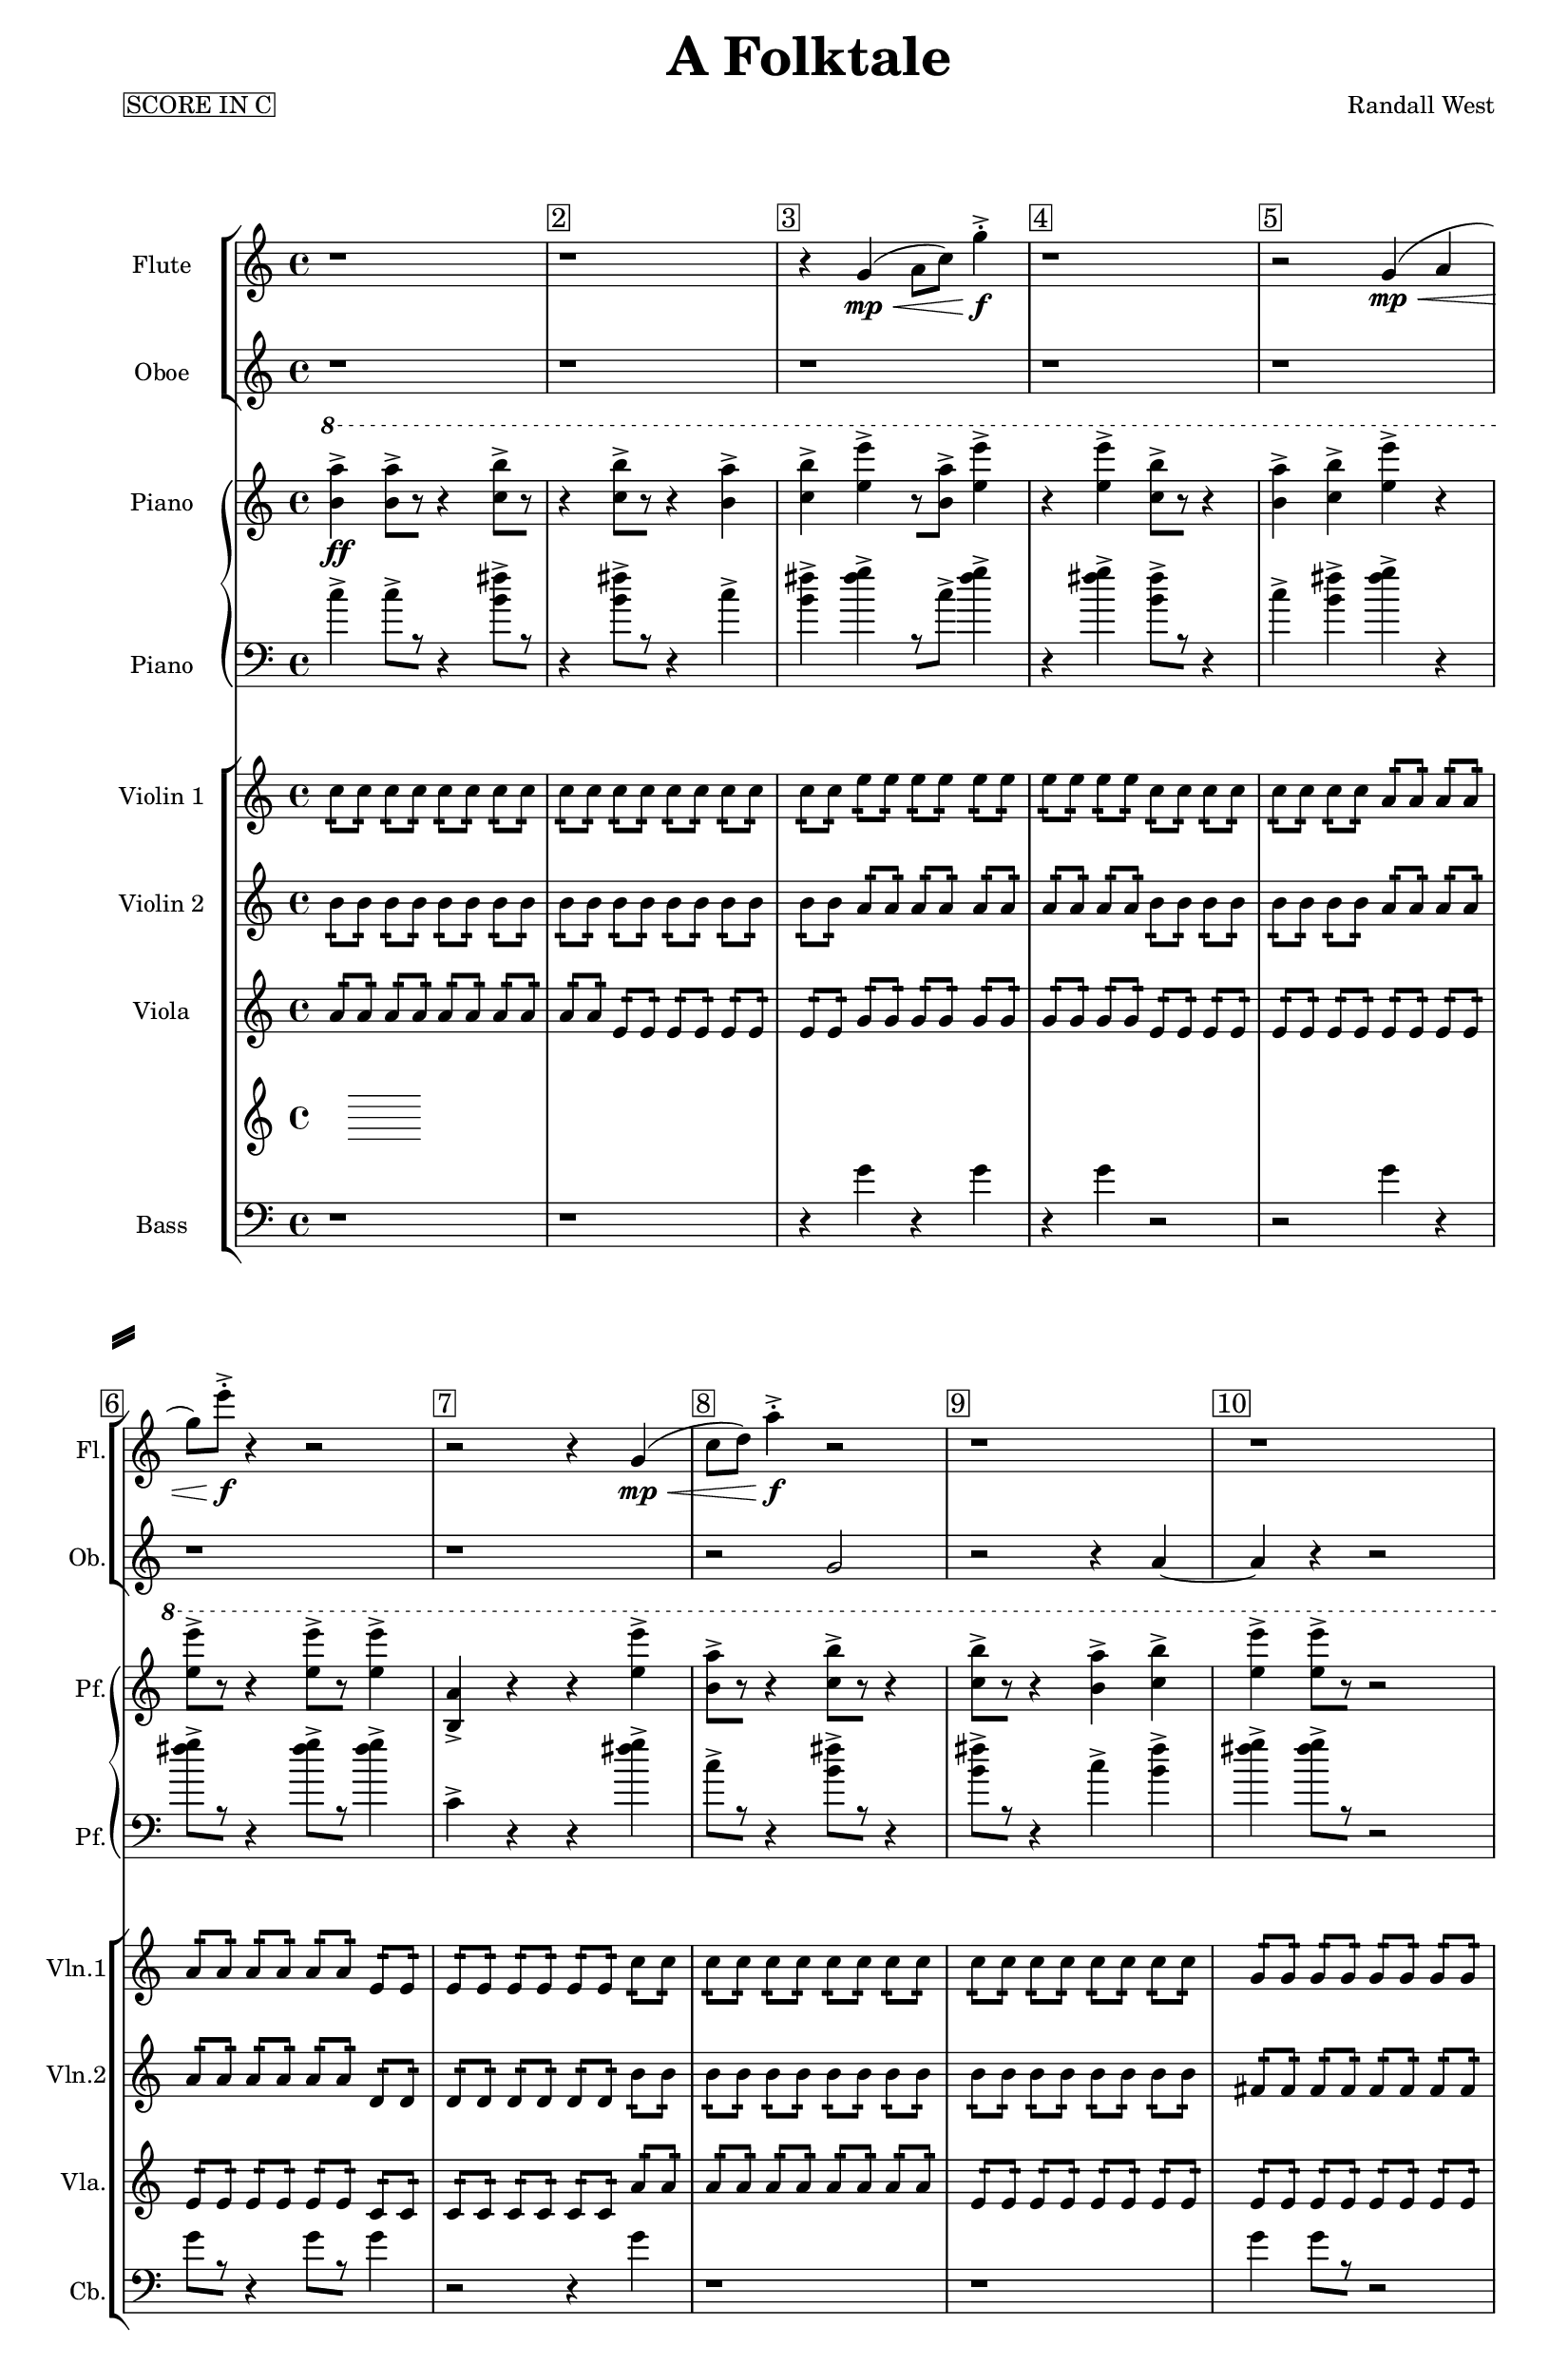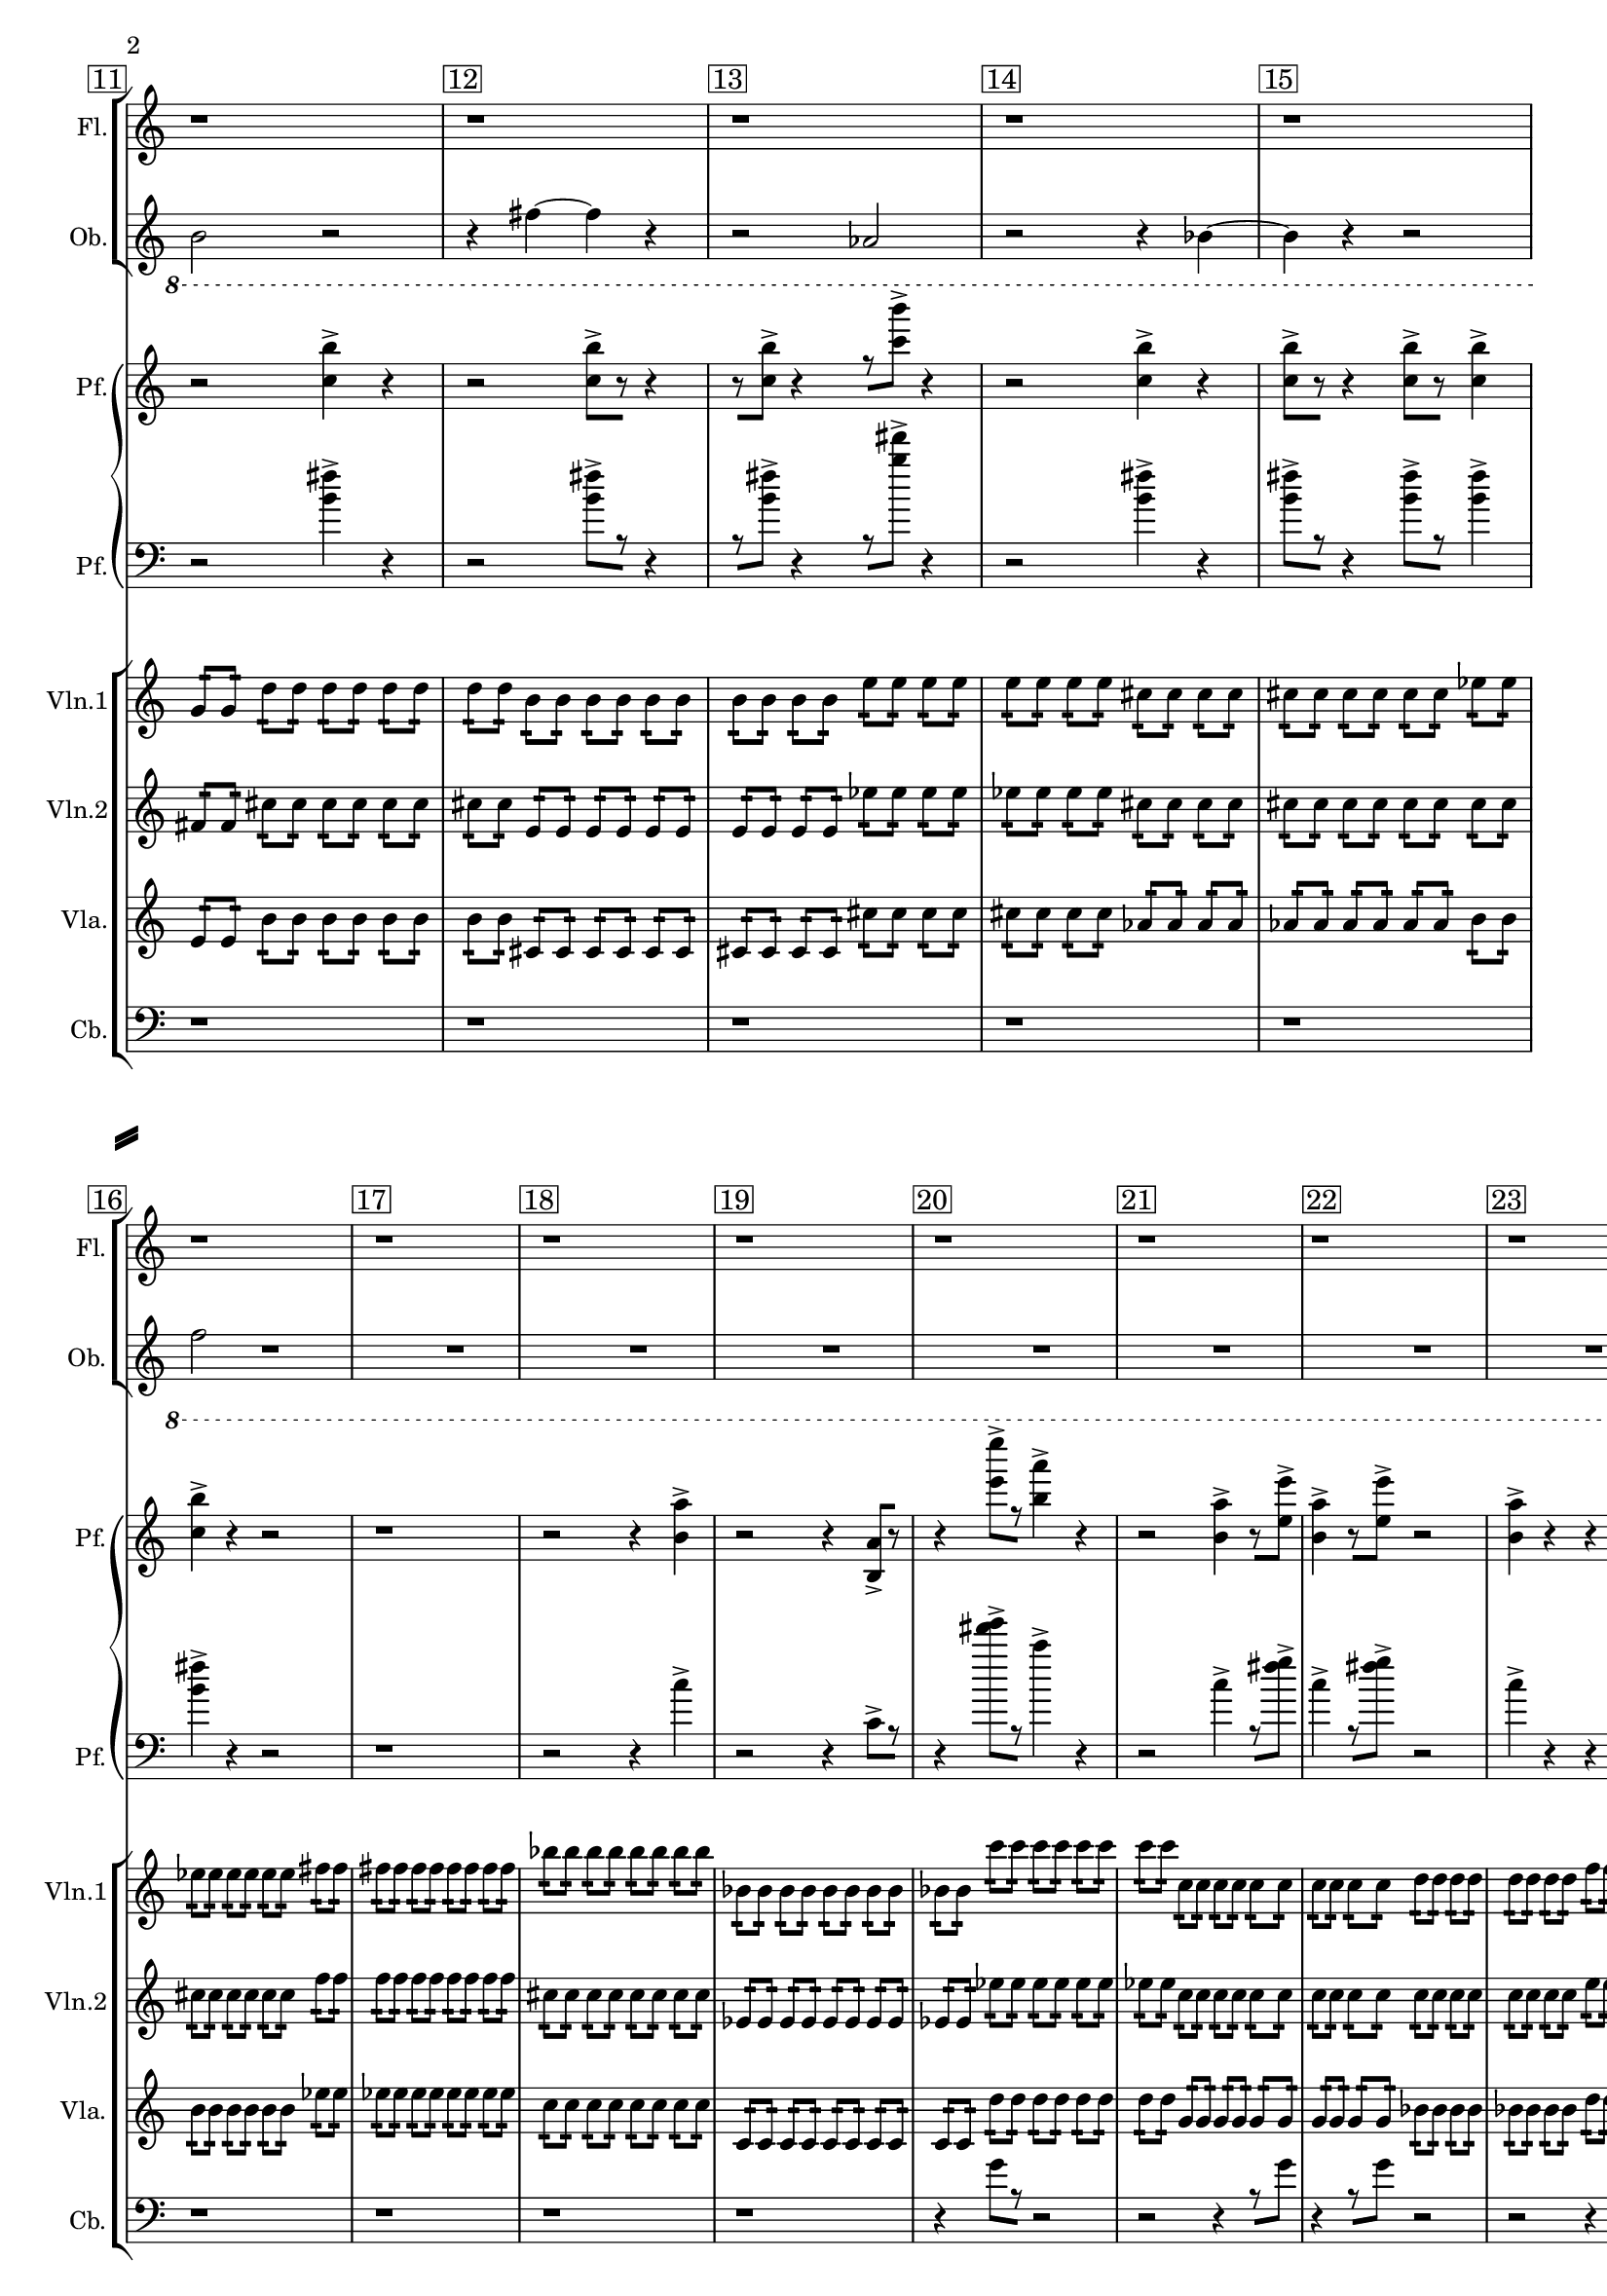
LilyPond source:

\version "2.19.82"
\language "english"

#(set-default-paper-size "tabloid" 'portrait)
#(set-global-staff-size 22)

\header {
    composer = "Randall West"
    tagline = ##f
    poet = \markup { \box "SCORE IN C" } %HACKY WAY TO GET SCORE IN C IN THERE !!!!!!
    title = \markup {
        \column {
            \center-align {
                \fontsize #3 {
                    "A Folktale"
                }
            }
        }
    }
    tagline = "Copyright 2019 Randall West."
}

  % #(set! paper-alist (cons '("10x13" . (cons (* 10 in) (* 13 in))) paper-alist))

  \paper {
    #(set-paper-size "tabloid")
    %#(set-paper-size "letter")
    left-margin = 22\mm
    system-separator-markup = \slashSeparator
    markup-system-spacing = #'(
        (basic-distance . 0)
        (minimum-distance . 0)
        (padding . 8)
        (stretchability . 0)
    )
    system-system-spacing = #'(
        (basic-distance . 12)
        (minimum-distance . 18)
        (padding . 12)
        (stretchability . 20)
    )
}

\layout {
    \set Score.markFormatter = #format-mark-circle-letters 
    \context {        
        \Score
        
        % \remove "Bar_number_engraver"
        \override BarNumber #'break-visibility = #'#(#f #t #t)
        \override BarNumber #'font-size = #1.2
        \override BarNumber  #'stencil = #(make-stencil-boxer 0.1 0.25 ly:text-interface::print)
        
        \override RehearsalMark #'font-size = #6

    }
    \context {
        \Staff 
        % \RemoveEmptyStaves
        \override VerticalAxisGroup #'remove-first = ##t % NOTE: comment this out to show staves on first page
        \override Hairpin #'minimum-length = #6
    }
    \context {
        \RhythmicStaff 
        % \RemoveEmptyStaves
        \override VerticalAxisGroup #'remove-first = ##t % NOTE: comment this out to show staves on first page
        \override Hairpin #'minimum-length = #6
    }
    % \context {
    %     \Dynamics
    %     \consists #Measure_counter_engraver
    %     \override MeasureCounter.direction = #DOWN
    %     \override MeasureCounter.font-encoding = #'latin1
    %     \override MeasureCounter.font-shape = #'italic
    %     % to control the distance of the Dynamics context from the staff:
    %     \override VerticalAxisGroup.nonstaff-relatedstaff-spacing.padding = #3
    %     \override MeasureCounter.font-size = #1.2
    %     % NOTE... below causes an error... why?
    %     % \override MeasureCounter.stencil = #(make-stencil-boxer 0.1 0.25 ly:text-interface::print)
    % }
}


\header {
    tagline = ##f
}

\layout {}

\paper {}

\score {
    \new Score
    <<
        \context StaffGroup = "winds"
        <<
            \context Staff = "flute"
            \with
            {
                \consists Horizontal_bracket_engraver
            }
            {
                {
                    \set Staff.instrumentName = \markup { Flute }
                    \set Staff.shortInstrumentName = \markup { Fl. }
                    r1
                    r1
                    r4
                    g'4
                    \mp
                    \<
                    (
                    a'8
                    [
                    c''8
                    ]
                    )
                    g''4
                    \f
                    -\staccato
                    -\accent
                    r1
                    r2
                    g'4
                    \mp
                    \<
                    (
                    a'4
                    g''8
                    )
                    [
                    e'''8
                    \f
                    -\staccato
                    -\accent
                    ]
                    r4
                    r2
                    r2
                    r4
                    g'4
                    \mp
                    \<
                    (
                    c''8
                    [
                    d''8
                    ]
                    )
                    a''4
                    \f
                    -\staccato
                    -\accent
                    r2
                    r1
                    r1
                    r1
                    r1
                    r1
                    r1
                    r1
                    r1
                    r1
                    r1
                    r1
                    r1
                    r1
                    r1
                    r1
                    r1
                    r2
                    r4
                }
                {
                    r1
                    r1
                    r1
                    r2
                    r8
                    [
                    a'8
                    \mp
                    ~
                    ]
                    \<
                    (
                    a'8
                    [
                    b'8
                    ]
                    a''4
                    b''8
                    [
                    a'''8
                    ]
                    )
                    e''''4
                    \f
                    -\staccato
                    -\accent
                    r4
                    r1
                    r1
                    b'4
                    \mp
                    \<
                    (
                    cs''4
                    b''8
                    )
                    [
                    gs'''8
                    \f
                    -\staccato
                    -\accent
                    ]
                    r4
                    r1
                    r4
                    gf''4
                    \mp
                    \<
                    (
                    gf'''8
                    [
                    af'''8
                    ]
                    )
                    ef''''4
                    \f
                    -\staccato
                    -\accent
                    r1
                    r1
                    r1
                    r1
                    r1
                    r1
                    r1
                    r1
                    r4
                }
            }
            \context Staff = "oboe"
            \with
            {
                \consists Horizontal_bracket_engraver
            }
            {
                {
                    \set Staff.instrumentName = \markup { Oboe }
                    \set Staff.shortInstrumentName = \markup { Ob. }
                    r1
                    r1
                    r1
                    r1
                    r1
                    r1
                    r1
                    r2
                    g'2
                    r2
                    r4
                    a'4
                    ~
                    a'4
                    r4
                    r2
                    b'2
                    r2
                    r4
                    fs''4
                    ~
                    fs''4
                    r4
                    r2
                    af'2
                    r2
                    r4
                    bf'4
                    ~
                    bf'4
                    r4
                    r2
                    f''2
                }
                {
                    r1
                    r1
                    r1
                    r1
                    r1
                    r1
                    r1
                    r1
                    r1
                    r1
                    af'2
                    r2
                    r4
                    bf'4
                    ~
                    bf'4
                    r4
                    r2
                    f''2
                }
            }
        >>
        \context PianoStaff = "piano"
        <<
            \context Staff = "piano1"
            \with
            {
                \consists Horizontal_bracket_engraver
            }
            {
                {
                    \set Staff.instrumentName = \markup { Piano }
                    \set Staff.shortInstrumentName = \markup { Pf. }
                    \ottava #1
                    <b'' a'''>4
                    \ff
                    -\accent
                    <b'' a'''>8
                    -\accent
                    [
                    r8
                    ]
                    r4
                    <c''' b'''>8
                    -\accent
                    [
                    r8
                    ]
                    r4
                    <c''' b'''>8
                    -\accent
                    [
                    r8
                    ]
                    r4
                    <b'' a'''>4
                    -\accent
                    <c''' b'''>4
                    -\accent
                    <e''' e''''>4
                    -\accent
                    r8
                    [
                    <b'' a'''>8
                    -\accent
                    ]
                    <e''' e''''>4
                    -\accent
                    r4
                    <e''' e''''>4
                    -\accent
                    <c''' b'''>8
                    -\accent
                    [
                    r8
                    ]
                    r4
                    <b'' a'''>4
                    -\accent
                    <c''' b'''>4
                    -\accent
                    <e''' e''''>4
                    -\accent
                    r4
                    <e''' e''''>8
                    -\accent
                    [
                    r8
                    ]
                    r4
                    <e''' e''''>8
                    -\accent
                    [
                    r8
                    ]
                    <e''' e''''>4
                    -\accent
                    <b' a''>4
                    -\accent
                    r4
                    r4
                    <e''' e''''>4
                    -\accent
                    <b'' a'''>8
                    -\accent
                    [
                    r8
                    ]
                    r4
                    <c''' b'''>8
                    -\accent
                    [
                    r8
                    ]
                    r4
                    <c''' b'''>8
                    -\accent
                    [
                    r8
                    ]
                    r4
                    <b'' a'''>4
                    -\accent
                    <c''' b'''>4
                    -\accent
                    <e''' e''''>4
                    -\accent
                    <e''' e''''>8
                    -\accent
                    [
                    r8
                    ]
                    r2
                    r2
                    <c''' b'''>4
                    -\accent
                    r4
                    r2
                    <c''' b'''>8
                    -\accent
                    [
                    r8
                    ]
                    r4
                    r8
                    [
                    <c''' b'''>8
                    -\accent
                    ]
                    r4
                    r8
                    [
                    <c'''' b''''>8
                    -\accent
                    ]
                    r4
                    r2
                    <c''' b'''>4
                    -\accent
                    r4
                    <c''' b'''>8
                    -\accent
                    [
                    r8
                    ]
                    r4
                    <c''' b'''>8
                    -\accent
                    [
                    r8
                    ]
                    <c''' b'''>4
                    -\accent
                    <c''' b'''>4
                    -\accent
                    r4
                    r2
                    r1
                    r2
                    r4
                    <b'' a'''>4
                    -\accent
                    r2
                    r4
                    <b' a''>8
                    -\accent
                    [
                    r8
                    ]
                    r4
                    <e'''' e'''''>8
                    -\accent
                    [
                    r8
                    ]
                    <b''' a''''>4
                    -\accent
                    r4
                    r2
                    <b'' a'''>4
                    -\accent
                    r8
                    [
                    <e''' e''''>8
                    -\accent
                    ]
                    <b'' a'''>4
                    -\accent
                    r8
                    [
                    <e''' e''''>8
                    -\accent
                    ]
                    r2
                    <b'' a'''>4
                    -\accent
                    r4
                    r4
                    r8
                    [
                    <e'''' e'''''>8
                    -\accent
                    ]
                    r4
                    r8
                    [
                    <e'''' e'''''>8
                    -\accent
                    ]
                    r4
                    r8
                    [
                    <e'''' e'''''>8
                    -\accent
                    ]
                    r4
                    <b''' a''''>4
                    -\accent
                    <c'''' b''''>4
                    -\accent
                    \ottava #0
                }
                {
                    \ottava #1
                    <b'' a'''>4
                    \ff
                    -\accent
                    <e''' e''''>8
                    -\accent
                    [
                    r8
                    ]
                    r4
                    <e''' e''''>8
                    -\accent
                    [
                    r8
                    ]
                    r1
                    <c''' b'''>4
                    -\accent
                    r4
                    r4
                    r8
                    [
                    <c''' b'''>8
                    -\accent
                    ~
                    ]
                    <c''' b'''>8
                    [
                    r8
                    ]
                    r4
                    r4
                    r8
                    [
                    <c''' b'''>8
                    -\accent
                    ]
                    r4
                    <c''' b'''>8
                    -\accent
                    [
                    r8
                    ]
                    r4
                    r8
                    [
                    <c''' b'''>8
                    -\accent
                    ]
                    r4
                    r8
                    [
                    <c'''' b''''>8
                    -\accent
                    ]
                    r2
                    r1
                    <c''' b'''>4
                    -\accent
                    r4
                    <c''' b'''>8
                    -\accent
                    [
                    r8
                    ]
                    r4
                    <c''' b'''>8
                    -\accent
                    [
                    r8
                    ]
                    <c''' b'''>4
                    -\accent
                    <c''' b'''>4
                    -\accent
                    r4
                    r1
                    r1
                    r4
                    <b'' a'''>4
                    -\accent
                    r2
                    r4
                    <b' a''>8
                    -\accent
                    [
                    r8
                    ]
                    r4
                    <e'''' e'''''>8
                    -\accent
                    [
                    r8
                    ]
                    <b''' a''''>4
                    -\accent
                    r4
                    r2
                    <b'' a'''>4
                    -\accent
                    r8
                    [
                    <e''' e''''>8
                    -\accent
                    ]
                    <b'' a'''>4
                    -\accent
                    r8
                    [
                    <e''' e''''>8
                    -\accent
                    ]
                    r2
                    <b'' a'''>4
                    -\accent
                    r4
                    r4
                    r8
                    [
                    <e'''' e'''''>8
                    -\accent
                    ]
                    r4
                    r8
                    [
                    <e'''' e'''''>8
                    -\accent
                    ]
                    r4
                    r8
                    [
                    <e'''' e'''''>8
                    -\accent
                    ]
                    r4
                    <b''' a''''>4
                    -\accent
                    <c'''' b''''>4
                    -\accent
                    \ottava #0
                }
            }
            \context Staff = "piano2"
            \with
            {
                \consists Horizontal_bracket_engraver
            }
            {
                {
                    \set Staff.instrumentName = \markup { Piano }
                    \set Staff.shortInstrumentName = \markup { Pf. }
                    \clef "bass"
                    <c''>4
                    -\accent
                    <c''>8
                    -\accent
                    [
                    r8
                    ]
                    r4
                    <b' fs''>8
                    -\accent
                    [
                    r8
                    ]
                    r4
                    <b' fs''>8
                    -\accent
                    [
                    r8
                    ]
                    r4
                    <c''>4
                    -\accent
                    <b' fs''>4
                    -\accent
                    <fs'' g''>4
                    -\accent
                    r8
                    [
                    <c''>8
                    -\accent
                    ]
                    <fs'' g''>4
                    -\accent
                    r4
                    <fs'' g''>4
                    -\accent
                    <b' fs''>8
                    -\accent
                    [
                    r8
                    ]
                    r4
                    <c''>4
                    -\accent
                    <b' fs''>4
                    -\accent
                    <fs'' g''>4
                    -\accent
                    r4
                    <fs'' g''>8
                    -\accent
                    [
                    r8
                    ]
                    r4
                    <fs'' g''>8
                    -\accent
                    [
                    r8
                    ]
                    <fs'' g''>4
                    -\accent
                    <c'>4
                    -\accent
                    r4
                    r4
                    <fs'' g''>4
                    -\accent
                    <c''>8
                    -\accent
                    [
                    r8
                    ]
                    r4
                    <b' fs''>8
                    -\accent
                    [
                    r8
                    ]
                    r4
                    <b' fs''>8
                    -\accent
                    [
                    r8
                    ]
                    r4
                    <c''>4
                    -\accent
                    <b' fs''>4
                    -\accent
                    <fs'' g''>4
                    -\accent
                    <fs'' g''>8
                    -\accent
                    [
                    r8
                    ]
                    r2
                    r2
                    <b' fs''>4
                    -\accent
                    r4
                    r2
                    <b' fs''>8
                    -\accent
                    [
                    r8
                    ]
                    r4
                    r8
                    [
                    <b' fs''>8
                    -\accent
                    ]
                    r4
                    r8
                    [
                    <b'' fs'''>8
                    -\accent
                    ]
                    r4
                    r2
                    <b' fs''>4
                    -\accent
                    r4
                    <b' fs''>8
                    -\accent
                    [
                    r8
                    ]
                    r4
                    <b' fs''>8
                    -\accent
                    [
                    r8
                    ]
                    <b' fs''>4
                    -\accent
                    <b' fs''>4
                    -\accent
                    r4
                    r2
                    r1
                    r2
                    r4
                    <c''>4
                    -\accent
                    r2
                    r4
                    <c'>8
                    -\accent
                    [
                    r8
                    ]
                    r4
                    <fs''' g'''>8
                    -\accent
                    [
                    r8
                    ]
                    <c'''>4
                    -\accent
                    r4
                    r2
                    <c''>4
                    -\accent
                    r8
                    [
                    <fs'' g''>8
                    -\accent
                    ]
                    <c''>4
                    -\accent
                    r8
                    [
                    <fs'' g''>8
                    -\accent
                    ]
                    r2
                    <c''>4
                    -\accent
                    r4
                    r4
                    r8
                    [
                    <fs''' g'''>8
                    -\accent
                    ]
                    r4
                    r8
                    [
                    <fs''' g'''>8
                    -\accent
                    ]
                    r4
                    r8
                    [
                    <fs''' g'''>8
                    -\accent
                    ]
                    r4
                    <c'''>4
                    -\accent
                    <b'' fs'''>4
                    -\accent
                }
                {
                    <c''>4
                    -\accent
                    <fs'' g''>8
                    -\accent
                    [
                    r8
                    ]
                    r4
                    <fs'' g''>8
                    -\accent
                    [
                    r8
                    ]
                    r1
                    <b' fs''>4
                    -\accent
                    r4
                    r4
                    r8
                    [
                    <b' fs''>8
                    -\accent
                    ~
                    ]
                    <b' fs''>8
                    [
                    r8
                    ]
                    r4
                    r4
                    r8
                    [
                    <b' fs''>8
                    -\accent
                    ]
                    r4
                    <b' fs''>8
                    -\accent
                    [
                    r8
                    ]
                    r4
                    r8
                    [
                    <b' fs''>8
                    -\accent
                    ]
                    r4
                    r8
                    [
                    <b'' fs'''>8
                    -\accent
                    ]
                    r2
                    r1
                    <b' fs''>4
                    -\accent
                    r4
                    <b' fs''>8
                    -\accent
                    [
                    r8
                    ]
                    r4
                    <b' fs''>8
                    -\accent
                    [
                    r8
                    ]
                    <b' fs''>4
                    -\accent
                    <b' fs''>4
                    -\accent
                    r4
                    r1
                    r1
                    r4
                    <c''>4
                    -\accent
                    r2
                    r4
                    <c'>8
                    -\accent
                    [
                    r8
                    ]
                    r4
                    <fs''' g'''>8
                    -\accent
                    [
                    r8
                    ]
                    <c'''>4
                    -\accent
                    r4
                    r2
                    <c''>4
                    -\accent
                    r8
                    [
                    <fs'' g''>8
                    -\accent
                    ]
                    <c''>4
                    -\accent
                    r8
                    [
                    <fs'' g''>8
                    -\accent
                    ]
                    r2
                    <c''>4
                    -\accent
                    r4
                    r4
                    r8
                    [
                    <fs''' g'''>8
                    -\accent
                    ]
                    r4
                    r8
                    [
                    <fs''' g'''>8
                    -\accent
                    ]
                    r4
                    r8
                    [
                    <fs''' g'''>8
                    -\accent
                    ]
                    r4
                    <c'''>4
                    -\accent
                    <b'' fs'''>4
                    -\accent
                }
            }
        >>
        \context StaffGroup = "strings"
        <<
            \context Staff = "violin1"
            \with
            {
                \consists Horizontal_bracket_engraver
            }
            {
                {
                    \set Staff.instrumentName = \markup { "Violin 1" }
                    \set Staff.shortInstrumentName = \markup { Vln.1 }
                    c''8
                    :16
                    [
                    c''8
                    :16
                    ]
                    c''8
                    :16
                    [
                    c''8
                    :16
                    ]
                    c''8
                    :16
                    [
                    c''8
                    :16
                    ]
                    c''8
                    :16
                    [
                    c''8
                    :16
                    ]
                    c''8
                    :16
                    [
                    c''8
                    :16
                    ]
                    c''8
                    :16
                    [
                    c''8
                    :16
                    ]
                    c''8
                    :16
                    [
                    c''8
                    :16
                    ]
                    c''8
                    :16
                    [
                    c''8
                    :16
                    ]
                    c''8
                    :16
                    [
                    c''8
                    :16
                    ]
                    e''8
                    :16
                    [
                    e''8
                    :16
                    ]
                    e''8
                    :16
                    [
                    e''8
                    :16
                    ]
                    e''8
                    :16
                    [
                    e''8
                    :16
                    ]
                    e''8
                    :16
                    [
                    e''8
                    :16
                    ]
                    e''8
                    :16
                    [
                    e''8
                    :16
                    ]
                    c''8
                    :16
                    [
                    c''8
                    :16
                    ]
                    c''8
                    :16
                    [
                    c''8
                    :16
                    ]
                    c''8
                    :16
                    [
                    c''8
                    :16
                    ]
                    c''8
                    :16
                    [
                    c''8
                    :16
                    ]
                    a'8
                    :16
                    [
                    a'8
                    :16
                    ]
                    a'8
                    :16
                    [
                    a'8
                    :16
                    ]
                    a'8
                    :16
                    [
                    a'8
                    :16
                    ]
                    a'8
                    :16
                    [
                    a'8
                    :16
                    ]
                    a'8
                    :16
                    [
                    a'8
                    :16
                    ]
                    e'8
                    :16
                    [
                    e'8
                    :16
                    ]
                    e'8
                    :16
                    [
                    e'8
                    :16
                    ]
                    e'8
                    :16
                    [
                    e'8
                    :16
                    ]
                    e'8
                    :16
                    [
                    e'8
                    :16
                    ]
                    c''8
                    :16
                    [
                    c''8
                    :16
                    ]
                    c''8
                    :16
                    [
                    c''8
                    :16
                    ]
                    c''8
                    :16
                    [
                    c''8
                    :16
                    ]
                    c''8
                    :16
                    [
                    c''8
                    :16
                    ]
                    c''8
                    :16
                    [
                    c''8
                    :16
                    ]
                    c''8
                    :16
                    [
                    c''8
                    :16
                    ]
                    c''8
                    :16
                    [
                    c''8
                    :16
                    ]
                    c''8
                    :16
                    [
                    c''8
                    :16
                    ]
                    c''8
                    :16
                    [
                    c''8
                    :16
                    ]
                    g'8
                    :16
                    [
                    g'8
                    :16
                    ]
                    g'8
                    :16
                    [
                    g'8
                    :16
                    ]
                    g'8
                    :16
                    [
                    g'8
                    :16
                    ]
                    g'8
                    :16
                    [
                    g'8
                    :16
                    ]
                    g'8
                    :16
                    [
                    g'8
                    :16
                    ]
                    d''8
                    :16
                    [
                    d''8
                    :16
                    ]
                    d''8
                    :16
                    [
                    d''8
                    :16
                    ]
                    d''8
                    :16
                    [
                    d''8
                    :16
                    ]
                    d''8
                    :16
                    [
                    d''8
                    :16
                    ]
                    b'8
                    :16
                    [
                    b'8
                    :16
                    ]
                    b'8
                    :16
                    [
                    b'8
                    :16
                    ]
                    b'8
                    :16
                    [
                    b'8
                    :16
                    ]
                    b'8
                    :16
                    [
                    b'8
                    :16
                    ]
                    b'8
                    :16
                    [
                    b'8
                    :16
                    ]
                    e''8
                    :16
                    [
                    e''8
                    :16
                    ]
                    e''8
                    :16
                    [
                    e''8
                    :16
                    ]
                    e''8
                    :16
                    [
                    e''8
                    :16
                    ]
                    e''8
                    :16
                    [
                    e''8
                    :16
                    ]
                    cs''8
                    :16
                    [
                    cs''8
                    :16
                    ]
                    cs''8
                    :16
                    [
                    cs''8
                    :16
                    ]
                    cs''8
                    :16
                    [
                    cs''8
                    :16
                    ]
                    cs''8
                    :16
                    [
                    cs''8
                    :16
                    ]
                    cs''8
                    :16
                    [
                    cs''8
                    :16
                    ]
                    ef''8
                    :16
                    [
                    ef''8
                    :16
                    ]
                    ef''8
                    :16
                    [
                    ef''8
                    :16
                    ]
                    ef''8
                    :16
                    [
                    ef''8
                    :16
                    ]
                    ef''8
                    :16
                    [
                    ef''8
                    :16
                    ]
                    fs''8
                    :16
                    [
                    fs''8
                    :16
                    ]
                    fs''8
                    :16
                    [
                    fs''8
                    :16
                    ]
                    fs''8
                    :16
                    [
                    fs''8
                    :16
                    ]
                    fs''8
                    :16
                    [
                    fs''8
                    :16
                    ]
                    fs''8
                    :16
                    [
                    fs''8
                    :16
                    ]
                    bf''8
                    :16
                    [
                    bf''8
                    :16
                    ]
                    bf''8
                    :16
                    [
                    bf''8
                    :16
                    ]
                    bf''8
                    :16
                    [
                    bf''8
                    :16
                    ]
                    bf''8
                    :16
                    [
                    bf''8
                    :16
                    ]
                    bf'8
                    :16
                    [
                    bf'8
                    :16
                    ]
                    bf'8
                    :16
                    [
                    bf'8
                    :16
                    ]
                    bf'8
                    :16
                    [
                    bf'8
                    :16
                    ]
                    bf'8
                    :16
                    [
                    bf'8
                    :16
                    ]
                    bf'8
                    :16
                    [
                    bf'8
                    :16
                    ]
                    c'''8
                    :16
                    [
                    c'''8
                    :16
                    ]
                    c'''8
                    :16
                    [
                    c'''8
                    :16
                    ]
                    c'''8
                    :16
                    [
                    c'''8
                    :16
                    ]
                    c'''8
                    :16
                    [
                    c'''8
                    :16
                    ]
                    c''8
                    :16
                    [
                    c''8
                    :16
                    ]
                    c''8
                    :16
                    [
                    c''8
                    :16
                    ]
                    c''8
                    :16
                    [
                    c''8
                    :16
                    ]
                    c''8
                    :16
                    [
                    c''8
                    :16
                    ]
                    c''8
                    :16
                    [
                    c''8
                    :16
                    ]
                    d''8
                    :16
                    [
                    d''8
                    :16
                    ]
                    d''8
                    :16
                    [
                    d''8
                    :16
                    ]
                    d''8
                    :16
                    [
                    d''8
                    :16
                    ]
                    d''8
                    :16
                    [
                    d''8
                    :16
                    ]
                    f''8
                    :16
                    [
                    f''8
                    :16
                    ]
                    f''8
                    :16
                    [
                    f''8
                    :16
                    ]
                    f''8
                    :16
                    [
                    f''8
                    :16
                    ]
                    f''8
                    :16
                    [
                    f''8
                    :16
                    ]
                    f''8
                    :16
                    [
                    f''8
                    :16
                    ]
                    c'''8
                    :16
                    [
                    c'''8
                    :16
                    ]
                    c'''8
                    :16
                    [
                    c'''8
                    :16
                    ]
                    c'''8
                    :16
                    [
                    c'''8
                    :16
                    ]
                    c'''8
                    :16
                    [
                    c'''8
                    :16
                    ]
                }
                {
                    g'8
                    :16
                    [
                    g'8
                    :16
                    ]
                    g'8
                    :16
                    [
                    g'8
                    :16
                    ]
                    g'8
                    :16
                    [
                    g'8
                    :16
                    ]
                    g'8
                    :16
                    [
                    g'8
                    :16
                    ]
                    g'8
                    :16
                    [
                    g'8
                    :16
                    ]
                    g'8
                    :16
                    [
                    g'8
                    :16
                    ]
                    g'8
                    :16
                    [
                    g'8
                    :16
                    ]
                    d''8
                    :16
                    [
                    d''8
                    :16
                    ]
                    d''8
                    :16
                    [
                    d''8
                    :16
                    ]
                    d''8
                    :16
                    [
                    d''8
                    :16
                    ]
                    d''8
                    :16
                    [
                    d''8
                    :16
                    ]
                    d''8
                    :16
                    [
                    d''8
                    :16
                    ]
                    d''8
                    :16
                    [
                    d''8
                    :16
                    ]
                    d''8
                    :16
                    [
                    d''8
                    :16
                    ]
                    d''8
                    :16
                    [
                    b'8
                    :16
                    ]
                    b'8
                    :16
                    [
                    b'8
                    :16
                    ]
                    b'8
                    :16
                    [
                    b'8
                    :16
                    ]
                    b'8
                    :16
                    [
                    b'8
                    :16
                    ]
                    b'8
                    :16
                    [
                    b'8
                    :16
                    ]
                    b'8
                    :16
                    [
                    b'8
                    :16
                    ]
                    b'8
                    :16
                    [
                    b'8
                    :16
                    ]
                    e''8
                    :16
                    [
                    e''8
                    :16
                    ]
                    e''8
                    :16
                    [
                    e''8
                    :16
                    ]
                    e''8
                    :16
                    [
                    e''8
                    :16
                    ]
                    e''8
                    :16
                    [
                    e''8
                    :16
                    ]
                    e''8
                    :16
                    [
                    e''8
                    :16
                    ]
                    e''8
                    :16
                    [
                    e''8
                    :16
                    ]
                    e''8
                    :16
                    [
                    e''8
                    :16
                    ]
                    cs''8
                    :16
                    [
                    cs''8
                    :16
                    ]
                    cs''8
                    :16
                    [
                    cs''8
                    :16
                    ]
                    cs''8
                    :16
                    [
                    cs''8
                    :16
                    ]
                    cs''8
                    :16
                    [
                    cs''8
                    :16
                    ]
                    cs''8
                    :16
                    [
                    cs''8
                    :16
                    ]
                    ef''8
                    :16
                    [
                    ef''8
                    :16
                    ]
                    ef''8
                    :16
                    [
                    ef''8
                    :16
                    ]
                    ef''8
                    :16
                    [
                    ef''8
                    :16
                    ]
                    ef''8
                    :16
                    [
                    ef''8
                    :16
                    ]
                    fs''8
                    :16
                    [
                    fs''8
                    :16
                    ]
                    fs''8
                    :16
                    [
                    fs''8
                    :16
                    ]
                    fs''8
                    :16
                    [
                    fs''8
                    :16
                    ]
                    fs''8
                    :16
                    [
                    fs''8
                    :16
                    ]
                    fs''8
                    :16
                    [
                    fs''8
                    :16
                    ]
                    bf''8
                    :16
                    [
                    bf''8
                    :16
                    ]
                    bf''8
                    :16
                    [
                    bf''8
                    :16
                    ]
                    bf''8
                    :16
                    [
                    bf''8
                    :16
                    ]
                    bf''8
                    :16
                    [
                    bf''8
                    :16
                    ]
                    bf'8
                    :16
                    [
                    bf'8
                    :16
                    ]
                    bf'8
                    :16
                    [
                    bf'8
                    :16
                    ]
                    bf'8
                    :16
                    [
                    bf'8
                    :16
                    ]
                    bf'8
                    :16
                    [
                    bf'8
                    :16
                    ]
                    bf'8
                    :16
                    [
                    bf'8
                    :16
                    ]
                    c'''8
                    :16
                    [
                    c'''8
                    :16
                    ]
                    c'''8
                    :16
                    [
                    c'''8
                    :16
                    ]
                    c'''8
                    :16
                    [
                    c'''8
                    :16
                    ]
                    c'''8
                    :16
                    [
                    c'''8
                    :16
                    ]
                    c''8
                    :16
                    [
                    c''8
                    :16
                    ]
                    c''8
                    :16
                    [
                    c''8
                    :16
                    ]
                    c''8
                    :16
                    [
                    c''8
                    :16
                    ]
                    c''8
                    :16
                    [
                    c''8
                    :16
                    ]
                    c''8
                    :16
                    [
                    c''8
                    :16
                    ]
                    d''8
                    :16
                    [
                    d''8
                    :16
                    ]
                    d''8
                    :16
                    [
                    d''8
                    :16
                    ]
                    d''8
                    :16
                    [
                    d''8
                    :16
                    ]
                    d''8
                    :16
                    [
                    d''8
                    :16
                    ]
                    f''8
                    :16
                    [
                    f''8
                    :16
                    ]
                    f''8
                    :16
                    [
                    f''8
                    :16
                    ]
                    f''8
                    :16
                    [
                    f''8
                    :16
                    ]
                    f''8
                    :16
                    [
                    f''8
                    :16
                    ]
                    f''8
                    :16
                    [
                    f''8
                    :16
                    ]
                    c'''8
                    :16
                    [
                    c'''8
                    :16
                    ]
                    c'''8
                    :16
                    [
                    c'''8
                    :16
                    ]
                    c'''8
                    :16
                    [
                    c'''8
                    :16
                    ]
                    c'''8
                    :16
                    [
                    c'''8
                    :16
                    ]
                }
            }
            \context Staff = "violin2"
            \with
            {
                \consists Horizontal_bracket_engraver
            }
            {
                {
                    \set Staff.instrumentName = \markup { "Violin 2" }
                    \set Staff.shortInstrumentName = \markup { Vln.2 }
                    b'8
                    :16
                    [
                    b'8
                    :16
                    ]
                    b'8
                    :16
                    [
                    b'8
                    :16
                    ]
                    b'8
                    :16
                    [
                    b'8
                    :16
                    ]
                    b'8
                    :16
                    [
                    b'8
                    :16
                    ]
                    b'8
                    :16
                    [
                    b'8
                    :16
                    ]
                    b'8
                    :16
                    [
                    b'8
                    :16
                    ]
                    b'8
                    :16
                    [
                    b'8
                    :16
                    ]
                    b'8
                    :16
                    [
                    b'8
                    :16
                    ]
                    b'8
                    :16
                    [
                    b'8
                    :16
                    ]
                    a'8
                    :16
                    [
                    a'8
                    :16
                    ]
                    a'8
                    :16
                    [
                    a'8
                    :16
                    ]
                    a'8
                    :16
                    [
                    a'8
                    :16
                    ]
                    a'8
                    :16
                    [
                    a'8
                    :16
                    ]
                    a'8
                    :16
                    [
                    a'8
                    :16
                    ]
                    b'8
                    :16
                    [
                    b'8
                    :16
                    ]
                    b'8
                    :16
                    [
                    b'8
                    :16
                    ]
                    b'8
                    :16
                    [
                    b'8
                    :16
                    ]
                    b'8
                    :16
                    [
                    b'8
                    :16
                    ]
                    a'8
                    :16
                    [
                    a'8
                    :16
                    ]
                    a'8
                    :16
                    [
                    a'8
                    :16
                    ]
                    a'8
                    :16
                    [
                    a'8
                    :16
                    ]
                    a'8
                    :16
                    [
                    a'8
                    :16
                    ]
                    a'8
                    :16
                    [
                    a'8
                    :16
                    ]
                    d'8
                    :16
                    [
                    d'8
                    :16
                    ]
                    d'8
                    :16
                    [
                    d'8
                    :16
                    ]
                    d'8
                    :16
                    [
                    d'8
                    :16
                    ]
                    d'8
                    :16
                    [
                    d'8
                    :16
                    ]
                    b'8
                    :16
                    [
                    b'8
                    :16
                    ]
                    b'8
                    :16
                    [
                    b'8
                    :16
                    ]
                    b'8
                    :16
                    [
                    b'8
                    :16
                    ]
                    b'8
                    :16
                    [
                    b'8
                    :16
                    ]
                    b'8
                    :16
                    [
                    b'8
                    :16
                    ]
                    b'8
                    :16
                    [
                    b'8
                    :16
                    ]
                    b'8
                    :16
                    [
                    b'8
                    :16
                    ]
                    b'8
                    :16
                    [
                    b'8
                    :16
                    ]
                    b'8
                    :16
                    [
                    b'8
                    :16
                    ]
                    fs'8
                    :16
                    [
                    fs'8
                    :16
                    ]
                    fs'8
                    :16
                    [
                    fs'8
                    :16
                    ]
                    fs'8
                    :16
                    [
                    fs'8
                    :16
                    ]
                    fs'8
                    :16
                    [
                    fs'8
                    :16
                    ]
                    fs'8
                    :16
                    [
                    fs'8
                    :16
                    ]
                    cs''8
                    :16
                    [
                    cs''8
                    :16
                    ]
                    cs''8
                    :16
                    [
                    cs''8
                    :16
                    ]
                    cs''8
                    :16
                    [
                    cs''8
                    :16
                    ]
                    cs''8
                    :16
                    [
                    cs''8
                    :16
                    ]
                    e'8
                    :16
                    [
                    e'8
                    :16
                    ]
                    e'8
                    :16
                    [
                    e'8
                    :16
                    ]
                    e'8
                    :16
                    [
                    e'8
                    :16
                    ]
                    e'8
                    :16
                    [
                    e'8
                    :16
                    ]
                    e'8
                    :16
                    [
                    e'8
                    :16
                    ]
                    ef''8
                    :16
                    [
                    ef''8
                    :16
                    ]
                    ef''8
                    :16
                    [
                    ef''8
                    :16
                    ]
                    ef''8
                    :16
                    [
                    ef''8
                    :16
                    ]
                    ef''8
                    :16
                    [
                    ef''8
                    :16
                    ]
                    cs''8
                    :16
                    [
                    cs''8
                    :16
                    ]
                    cs''8
                    :16
                    [
                    cs''8
                    :16
                    ]
                    cs''8
                    :16
                    [
                    cs''8
                    :16
                    ]
                    cs''8
                    :16
                    [
                    cs''8
                    :16
                    ]
                    cs''8
                    :16
                    [
                    cs''8
                    :16
                    ]
                    cs''8
                    :16
                    [
                    cs''8
                    :16
                    ]
                    cs''8
                    :16
                    [
                    cs''8
                    :16
                    ]
                    cs''8
                    :16
                    [
                    cs''8
                    :16
                    ]
                    cs''8
                    :16
                    [
                    cs''8
                    :16
                    ]
                    f''8
                    :16
                    [
                    f''8
                    :16
                    ]
                    f''8
                    :16
                    [
                    f''8
                    :16
                    ]
                    f''8
                    :16
                    [
                    f''8
                    :16
                    ]
                    f''8
                    :16
                    [
                    f''8
                    :16
                    ]
                    f''8
                    :16
                    [
                    f''8
                    :16
                    ]
                    cs''8
                    :16
                    [
                    cs''8
                    :16
                    ]
                    cs''8
                    :16
                    [
                    cs''8
                    :16
                    ]
                    cs''8
                    :16
                    [
                    cs''8
                    :16
                    ]
                    cs''8
                    :16
                    [
                    cs''8
                    :16
                    ]
                    ef'8
                    :16
                    [
                    ef'8
                    :16
                    ]
                    ef'8
                    :16
                    [
                    ef'8
                    :16
                    ]
                    ef'8
                    :16
                    [
                    ef'8
                    :16
                    ]
                    ef'8
                    :16
                    [
                    ef'8
                    :16
                    ]
                    ef'8
                    :16
                    [
                    ef'8
                    :16
                    ]
                    ef''8
                    :16
                    [
                    ef''8
                    :16
                    ]
                    ef''8
                    :16
                    [
                    ef''8
                    :16
                    ]
                    ef''8
                    :16
                    [
                    ef''8
                    :16
                    ]
                    ef''8
                    :16
                    [
                    ef''8
                    :16
                    ]
                    c''8
                    :16
                    [
                    c''8
                    :16
                    ]
                    c''8
                    :16
                    [
                    c''8
                    :16
                    ]
                    c''8
                    :16
                    [
                    c''8
                    :16
                    ]
                    c''8
                    :16
                    [
                    c''8
                    :16
                    ]
                    c''8
                    :16
                    [
                    c''8
                    :16
                    ]
                    c''8
                    :16
                    [
                    c''8
                    :16
                    ]
                    c''8
                    :16
                    [
                    c''8
                    :16
                    ]
                    c''8
                    :16
                    [
                    c''8
                    :16
                    ]
                    c''8
                    :16
                    [
                    c''8
                    :16
                    ]
                    e''8
                    :16
                    [
                    e''8
                    :16
                    ]
                    e''8
                    :16
                    [
                    e''8
                    :16
                    ]
                    e''8
                    :16
                    [
                    e''8
                    :16
                    ]
                    e''8
                    :16
                    [
                    e''8
                    :16
                    ]
                    e''8
                    :16
                    [
                    e''8
                    :16
                    ]
                    b''8
                    :16
                    [
                    b''8
                    :16
                    ]
                    b''8
                    :16
                    [
                    b''8
                    :16
                    ]
                    b''8
                    :16
                    [
                    b''8
                    :16
                    ]
                    b''8
                    :16
                    [
                    b''8
                    :16
                    ]
                }
                {
                    g'8
                    :16
                    [
                    g'8
                    :16
                    ]
                    g'8
                    :16
                    [
                    g'8
                    :16
                    ]
                    g'8
                    :16
                    [
                    g'8
                    :16
                    ]
                    g'8
                    :16
                    [
                    g'8
                    :16
                    ]
                    g'8
                    :16
                    [
                    g'8
                    :16
                    ]
                    g'8
                    :16
                    [
                    g'8
                    :16
                    ]
                    g'8
                    :16
                    [
                    g'8
                    :16
                    ]
                    cs''8
                    :16
                    [
                    cs''8
                    :16
                    ]
                    cs''8
                    :16
                    [
                    cs''8
                    :16
                    ]
                    cs''8
                    :16
                    [
                    cs''8
                    :16
                    ]
                    cs''8
                    :16
                    [
                    cs''8
                    :16
                    ]
                    cs''8
                    :16
                    [
                    cs''8
                    :16
                    ]
                    cs''8
                    :16
                    [
                    cs''8
                    :16
                    ]
                    cs''8
                    :16
                    [
                    cs''8
                    :16
                    ]
                    cs''8
                    :16
                    [
                    b'8
                    :16
                    ]
                    b'8
                    :16
                    [
                    b'8
                    :16
                    ]
                    b'8
                    :16
                    [
                    b'8
                    :16
                    ]
                    b'8
                    :16
                    [
                    b'8
                    :16
                    ]
                    b'8
                    :16
                    [
                    b'8
                    :16
                    ]
                    b'8
                    :16
                    [
                    b'8
                    :16
                    ]
                    b'8
                    :16
                    [
                    b'8
                    :16
                    ]
                    ef''8
                    :16
                    [
                    ef''8
                    :16
                    ]
                    ef''8
                    :16
                    [
                    ef''8
                    :16
                    ]
                    ef''8
                    :16
                    [
                    ef''8
                    :16
                    ]
                    ef''8
                    :16
                    [
                    ef''8
                    :16
                    ]
                    ef''8
                    :16
                    [
                    ef''8
                    :16
                    ]
                    ef''8
                    :16
                    [
                    ef''8
                    :16
                    ]
                    ef''8
                    :16
                    [
                    ef''8
                    :16
                    ]
                    cs''8
                    :16
                    [
                    cs''8
                    :16
                    ]
                    cs''8
                    :16
                    [
                    cs''8
                    :16
                    ]
                    cs''8
                    :16
                    [
                    cs''8
                    :16
                    ]
                    cs''8
                    :16
                    [
                    cs''8
                    :16
                    ]
                    cs''8
                    :16
                    [
                    cs''8
                    :16
                    ]
                    cs''8
                    :16
                    [
                    cs''8
                    :16
                    ]
                    cs''8
                    :16
                    [
                    cs''8
                    :16
                    ]
                    cs''8
                    :16
                    [
                    cs''8
                    :16
                    ]
                    cs''8
                    :16
                    [
                    cs''8
                    :16
                    ]
                    f''8
                    :16
                    [
                    f''8
                    :16
                    ]
                    f''8
                    :16
                    [
                    f''8
                    :16
                    ]
                    f''8
                    :16
                    [
                    f''8
                    :16
                    ]
                    f''8
                    :16
                    [
                    f''8
                    :16
                    ]
                    f''8
                    :16
                    [
                    f''8
                    :16
                    ]
                    cs''8
                    :16
                    [
                    cs''8
                    :16
                    ]
                    cs''8
                    :16
                    [
                    cs''8
                    :16
                    ]
                    cs''8
                    :16
                    [
                    cs''8
                    :16
                    ]
                    cs''8
                    :16
                    [
                    cs''8
                    :16
                    ]
                    ef'8
                    :16
                    [
                    ef'8
                    :16
                    ]
                    ef'8
                    :16
                    [
                    ef'8
                    :16
                    ]
                    ef'8
                    :16
                    [
                    ef'8
                    :16
                    ]
                    ef'8
                    :16
                    [
                    ef'8
                    :16
                    ]
                    ef'8
                    :16
                    [
                    ef'8
                    :16
                    ]
                    ef''8
                    :16
                    [
                    ef''8
                    :16
                    ]
                    ef''8
                    :16
                    [
                    ef''8
                    :16
                    ]
                    ef''8
                    :16
                    [
                    ef''8
                    :16
                    ]
                    ef''8
                    :16
                    [
                    ef''8
                    :16
                    ]
                    c''8
                    :16
                    [
                    c''8
                    :16
                    ]
                    c''8
                    :16
                    [
                    c''8
                    :16
                    ]
                    c''8
                    :16
                    [
                    c''8
                    :16
                    ]
                    c''8
                    :16
                    [
                    c''8
                    :16
                    ]
                    c''8
                    :16
                    [
                    c''8
                    :16
                    ]
                    c''8
                    :16
                    [
                    c''8
                    :16
                    ]
                    c''8
                    :16
                    [
                    c''8
                    :16
                    ]
                    c''8
                    :16
                    [
                    c''8
                    :16
                    ]
                    c''8
                    :16
                    [
                    c''8
                    :16
                    ]
                    e''8
                    :16
                    [
                    e''8
                    :16
                    ]
                    e''8
                    :16
                    [
                    e''8
                    :16
                    ]
                    e''8
                    :16
                    [
                    e''8
                    :16
                    ]
                    e''8
                    :16
                    [
                    e''8
                    :16
                    ]
                    e''8
                    :16
                    [
                    e''8
                    :16
                    ]
                    b''8
                    :16
                    [
                    b''8
                    :16
                    ]
                    b''8
                    :16
                    [
                    b''8
                    :16
                    ]
                    b''8
                    :16
                    [
                    b''8
                    :16
                    ]
                    b''8
                    :16
                    [
                    b''8
                    :16
                    ]
                }
            }
            \context Staff = "viola"
            \with
            {
                \consists Horizontal_bracket_engraver
            }
            {
                {
                    \set Staff.instrumentName = \markup { Viola }
                    \set Staff.shortInstrumentName = \markup { Vla. }
                    a'8
                    :16
                    [
                    a'8
                    :16
                    ]
                    a'8
                    :16
                    [
                    a'8
                    :16
                    ]
                    a'8
                    :16
                    [
                    a'8
                    :16
                    ]
                    a'8
                    :16
                    [
                    a'8
                    :16
                    ]
                    a'8
                    :16
                    [
                    a'8
                    :16
                    ]
                    e'8
                    :16
                    [
                    e'8
                    :16
                    ]
                    e'8
                    :16
                    [
                    e'8
                    :16
                    ]
                    e'8
                    :16
                    [
                    e'8
                    :16
                    ]
                    e'8
                    :16
                    [
                    e'8
                    :16
                    ]
                    g'8
                    :16
                    [
                    g'8
                    :16
                    ]
                    g'8
                    :16
                    [
                    g'8
                    :16
                    ]
                    g'8
                    :16
                    [
                    g'8
                    :16
                    ]
                    g'8
                    :16
                    [
                    g'8
                    :16
                    ]
                    g'8
                    :16
                    [
                    g'8
                    :16
                    ]
                    e'8
                    :16
                    [
                    e'8
                    :16
                    ]
                    e'8
                    :16
                    [
                    e'8
                    :16
                    ]
                    e'8
                    :16
                    [
                    e'8
                    :16
                    ]
                    e'8
                    :16
                    [
                    e'8
                    :16
                    ]
                    e'8
                    :16
                    [
                    e'8
                    :16
                    ]
                    e'8
                    :16
                    [
                    e'8
                    :16
                    ]
                    e'8
                    :16
                    [
                    e'8
                    :16
                    ]
                    e'8
                    :16
                    [
                    e'8
                    :16
                    ]
                    e'8
                    :16
                    [
                    e'8
                    :16
                    ]
                    c'8
                    :16
                    [
                    c'8
                    :16
                    ]
                    c'8
                    :16
                    [
                    c'8
                    :16
                    ]
                    c'8
                    :16
                    [
                    c'8
                    :16
                    ]
                    c'8
                    :16
                    [
                    c'8
                    :16
                    ]
                    a'8
                    :16
                    [
                    a'8
                    :16
                    ]
                    a'8
                    :16
                    [
                    a'8
                    :16
                    ]
                    a'8
                    :16
                    [
                    a'8
                    :16
                    ]
                    a'8
                    :16
                    [
                    a'8
                    :16
                    ]
                    a'8
                    :16
                    [
                    a'8
                    :16
                    ]
                    e'8
                    :16
                    [
                    e'8
                    :16
                    ]
                    e'8
                    :16
                    [
                    e'8
                    :16
                    ]
                    e'8
                    :16
                    [
                    e'8
                    :16
                    ]
                    e'8
                    :16
                    [
                    e'8
                    :16
                    ]
                    e'8
                    :16
                    [
                    e'8
                    :16
                    ]
                    e'8
                    :16
                    [
                    e'8
                    :16
                    ]
                    e'8
                    :16
                    [
                    e'8
                    :16
                    ]
                    e'8
                    :16
                    [
                    e'8
                    :16
                    ]
                    e'8
                    :16
                    [
                    e'8
                    :16
                    ]
                    b'8
                    :16
                    [
                    b'8
                    :16
                    ]
                    b'8
                    :16
                    [
                    b'8
                    :16
                    ]
                    b'8
                    :16
                    [
                    b'8
                    :16
                    ]
                    b'8
                    :16
                    [
                    b'8
                    :16
                    ]
                    cs'8
                    :16
                    [
                    cs'8
                    :16
                    ]
                    cs'8
                    :16
                    [
                    cs'8
                    :16
                    ]
                    cs'8
                    :16
                    [
                    cs'8
                    :16
                    ]
                    cs'8
                    :16
                    [
                    cs'8
                    :16
                    ]
                    cs'8
                    :16
                    [
                    cs'8
                    :16
                    ]
                    cs''8
                    :16
                    [
                    cs''8
                    :16
                    ]
                    cs''8
                    :16
                    [
                    cs''8
                    :16
                    ]
                    cs''8
                    :16
                    [
                    cs''8
                    :16
                    ]
                    cs''8
                    :16
                    [
                    cs''8
                    :16
                    ]
                    af'8
                    :16
                    [
                    af'8
                    :16
                    ]
                    af'8
                    :16
                    [
                    af'8
                    :16
                    ]
                    af'8
                    :16
                    [
                    af'8
                    :16
                    ]
                    af'8
                    :16
                    [
                    af'8
                    :16
                    ]
                    af'8
                    :16
                    [
                    af'8
                    :16
                    ]
                    b'8
                    :16
                    [
                    b'8
                    :16
                    ]
                    b'8
                    :16
                    [
                    b'8
                    :16
                    ]
                    b'8
                    :16
                    [
                    b'8
                    :16
                    ]
                    b'8
                    :16
                    [
                    b'8
                    :16
                    ]
                    ef''8
                    :16
                    [
                    ef''8
                    :16
                    ]
                    ef''8
                    :16
                    [
                    ef''8
                    :16
                    ]
                    ef''8
                    :16
                    [
                    ef''8
                    :16
                    ]
                    ef''8
                    :16
                    [
                    ef''8
                    :16
                    ]
                    ef''8
                    :16
                    [
                    ef''8
                    :16
                    ]
                    c''8
                    :16
                    [
                    c''8
                    :16
                    ]
                    c''8
                    :16
                    [
                    c''8
                    :16
                    ]
                    c''8
                    :16
                    [
                    c''8
                    :16
                    ]
                    c''8
                    :16
                    [
                    c''8
                    :16
                    ]
                    c'8
                    :16
                    [
                    c'8
                    :16
                    ]
                    c'8
                    :16
                    [
                    c'8
                    :16
                    ]
                    c'8
                    :16
                    [
                    c'8
                    :16
                    ]
                    c'8
                    :16
                    [
                    c'8
                    :16
                    ]
                    c'8
                    :16
                    [
                    c'8
                    :16
                    ]
                    d''8
                    :16
                    [
                    d''8
                    :16
                    ]
                    d''8
                    :16
                    [
                    d''8
                    :16
                    ]
                    d''8
                    :16
                    [
                    d''8
                    :16
                    ]
                    d''8
                    :16
                    [
                    d''8
                    :16
                    ]
                    g'8
                    :16
                    [
                    g'8
                    :16
                    ]
                    g'8
                    :16
                    [
                    g'8
                    :16
                    ]
                    g'8
                    :16
                    [
                    g'8
                    :16
                    ]
                    g'8
                    :16
                    [
                    g'8
                    :16
                    ]
                    g'8
                    :16
                    [
                    g'8
                    :16
                    ]
                    bf'8
                    :16
                    [
                    bf'8
                    :16
                    ]
                    bf'8
                    :16
                    [
                    bf'8
                    :16
                    ]
                    bf'8
                    :16
                    [
                    bf'8
                    :16
                    ]
                    bf'8
                    :16
                    [
                    bf'8
                    :16
                    ]
                    d''8
                    :16
                    [
                    d''8
                    :16
                    ]
                    d''8
                    :16
                    [
                    d''8
                    :16
                    ]
                    d''8
                    :16
                    [
                    d''8
                    :16
                    ]
                    d''8
                    :16
                    [
                    d''8
                    :16
                    ]
                    d''8
                    :16
                    [
                    d''8
                    :16
                    ]
                    a''8
                    :16
                    [
                    a''8
                    :16
                    ]
                    a''8
                    :16
                    [
                    a''8
                    :16
                    ]
                    a''8
                    :16
                    [
                    a''8
                    :16
                    ]
                    a''8
                    :16
                    [
                    a''8
                    :16
                    ]
                }
                {
                    e'8
                    :16
                    [
                    e'8
                    :16
                    ]
                    e'8
                    :16
                    [
                    e'8
                    :16
                    ]
                    e'8
                    :16
                    [
                    e'8
                    :16
                    ]
                    e'8
                    :16
                    [
                    e'8
                    :16
                    ]
                    e'8
                    :16
                    [
                    e'8
                    :16
                    ]
                    e'8
                    :16
                    [
                    e'8
                    :16
                    ]
                    e'8
                    :16
                    [
                    e'8
                    :16
                    ]
                    b'8
                    :16
                    [
                    b'8
                    :16
                    ]
                    b'8
                    :16
                    [
                    b'8
                    :16
                    ]
                    b'8
                    :16
                    [
                    b'8
                    :16
                    ]
                    b'8
                    :16
                    [
                    b'8
                    :16
                    ]
                    b'8
                    :16
                    [
                    b'8
                    :16
                    ]
                    b'8
                    :16
                    [
                    b'8
                    :16
                    ]
                    b'8
                    :16
                    [
                    b'8
                    :16
                    ]
                    b'8
                    :16
                    [
                    a'8
                    :16
                    ]
                    a'8
                    :16
                    [
                    a'8
                    :16
                    ]
                    a'8
                    :16
                    [
                    a'8
                    :16
                    ]
                    a'8
                    :16
                    [
                    a'8
                    :16
                    ]
                    a'8
                    :16
                    [
                    a'8
                    :16
                    ]
                    a'8
                    :16
                    [
                    a'8
                    :16
                    ]
                    a'8
                    :16
                    [
                    a'8
                    :16
                    ]
                    cs''8
                    :16
                    [
                    cs''8
                    :16
                    ]
                    cs''8
                    :16
                    [
                    cs''8
                    :16
                    ]
                    cs''8
                    :16
                    [
                    cs''8
                    :16
                    ]
                    cs''8
                    :16
                    [
                    cs''8
                    :16
                    ]
                    cs''8
                    :16
                    [
                    cs''8
                    :16
                    ]
                    cs''8
                    :16
                    [
                    cs''8
                    :16
                    ]
                    cs''8
                    :16
                    [
                    cs''8
                    :16
                    ]
                    af'8
                    :16
                    [
                    af'8
                    :16
                    ]
                    af'8
                    :16
                    [
                    af'8
                    :16
                    ]
                    af'8
                    :16
                    [
                    af'8
                    :16
                    ]
                    af'8
                    :16
                    [
                    af'8
                    :16
                    ]
                    af'8
                    :16
                    [
                    af'8
                    :16
                    ]
                    b'8
                    :16
                    [
                    b'8
                    :16
                    ]
                    b'8
                    :16
                    [
                    b'8
                    :16
                    ]
                    b'8
                    :16
                    [
                    b'8
                    :16
                    ]
                    b'8
                    :16
                    [
                    b'8
                    :16
                    ]
                    ef''8
                    :16
                    [
                    ef''8
                    :16
                    ]
                    ef''8
                    :16
                    [
                    ef''8
                    :16
                    ]
                    ef''8
                    :16
                    [
                    ef''8
                    :16
                    ]
                    ef''8
                    :16
                    [
                    ef''8
                    :16
                    ]
                    ef''8
                    :16
                    [
                    ef''8
                    :16
                    ]
                    c''8
                    :16
                    [
                    c''8
                    :16
                    ]
                    c''8
                    :16
                    [
                    c''8
                    :16
                    ]
                    c''8
                    :16
                    [
                    c''8
                    :16
                    ]
                    c''8
                    :16
                    [
                    c''8
                    :16
                    ]
                    c'8
                    :16
                    [
                    c'8
                    :16
                    ]
                    c'8
                    :16
                    [
                    c'8
                    :16
                    ]
                    c'8
                    :16
                    [
                    c'8
                    :16
                    ]
                    c'8
                    :16
                    [
                    c'8
                    :16
                    ]
                    c'8
                    :16
                    [
                    c'8
                    :16
                    ]
                    d''8
                    :16
                    [
                    d''8
                    :16
                    ]
                    d''8
                    :16
                    [
                    d''8
                    :16
                    ]
                    d''8
                    :16
                    [
                    d''8
                    :16
                    ]
                    d''8
                    :16
                    [
                    d''8
                    :16
                    ]
                    g'8
                    :16
                    [
                    g'8
                    :16
                    ]
                    g'8
                    :16
                    [
                    g'8
                    :16
                    ]
                    g'8
                    :16
                    [
                    g'8
                    :16
                    ]
                    g'8
                    :16
                    [
                    g'8
                    :16
                    ]
                    g'8
                    :16
                    [
                    g'8
                    :16
                    ]
                    bf'8
                    :16
                    [
                    bf'8
                    :16
                    ]
                    bf'8
                    :16
                    [
                    bf'8
                    :16
                    ]
                    bf'8
                    :16
                    [
                    bf'8
                    :16
                    ]
                    bf'8
                    :16
                    [
                    bf'8
                    :16
                    ]
                    d''8
                    :16
                    [
                    d''8
                    :16
                    ]
                    d''8
                    :16
                    [
                    d''8
                    :16
                    ]
                    d''8
                    :16
                    [
                    d''8
                    :16
                    ]
                    d''8
                    :16
                    [
                    d''8
                    :16
                    ]
                    d''8
                    :16
                    [
                    d''8
                    :16
                    ]
                    a''8
                    :16
                    [
                    a''8
                    :16
                    ]
                    a''8
                    :16
                    [
                    a''8
                    :16
                    ]
                    a''8
                    :16
                    [
                    a''8
                    :16
                    ]
                    a''8
                    :16
                    [
                    a''8
                    :16
                    ]
                }
            }
            \context Staff = "cello"
            \with
            {
                \consists Horizontal_bracket_engraver
            }
            {
            }
            \context Staff = "bass"
            \with
            {
                \consists Horizontal_bracket_engraver
            }
            {
                {
                    \set Staff.instrumentName = \markup { Bass }
                    \set Staff.shortInstrumentName = \markup { Cb. }
                    \clef "bass"
                    r1
                    r1
                    r4
                    g'4
                    r4
                    g'4
                    r4
                    g'4
                    r2
                    r2
                    g'4
                    r4
                    g'8
                    [
                    r8
                    ]
                    r4
                    g'8
                    [
                    r8
                    ]
                    g'4
                    r2
                    r4
                    g'4
                    r1
                    r1
                    g'4
                    g'8
                    [
                    r8
                    ]
                    r2
                    r1
                    r1
                    r1
                    r1
                    r1
                    r1
                    r1
                    r1
                    r1
                    r4
                    g'8
                    [
                    r8
                    ]
                    r2
                    r2
                    r4
                    r8
                    [
                    g'8
                    ]
                    r4
                    r8
                    [
                    g'8
                    ]
                    r2
                    r2
                    r4
                    r8
                    [
                    g'8
                    ]
                    r4
                    r8
                    [
                    g'8
                    ]
                    r4
                    r8
                    [
                    g'8
                    ]
                    r2
                    r4
                }
                {
                    r4
                    g'8
                    [
                    r8
                    ]
                    r4
                    g'8
                    [
                    r8
                    ]
                    r1
                    r1
                    r1
                    r1
                    r1
                    r1
                    r1
                    r1
                    r1
                    r1
                    r1
                    r2
                    r4
                    g'8
                    [
                    r8
                    ]
                    r1
                    r4
                    r8
                    [
                    g'8
                    ]
                    r4
                    r8
                    [
                    g'8
                    ]
                    r1
                    r4
                    r8
                    [
                    g'8
                    ]
                    r4
                    r8
                    [
                    g'8
                    ]
                    r4
                    r8
                    [
                    g'8
                    ]
                    r2
                    r4
                }
            }
        >>
    >>
}